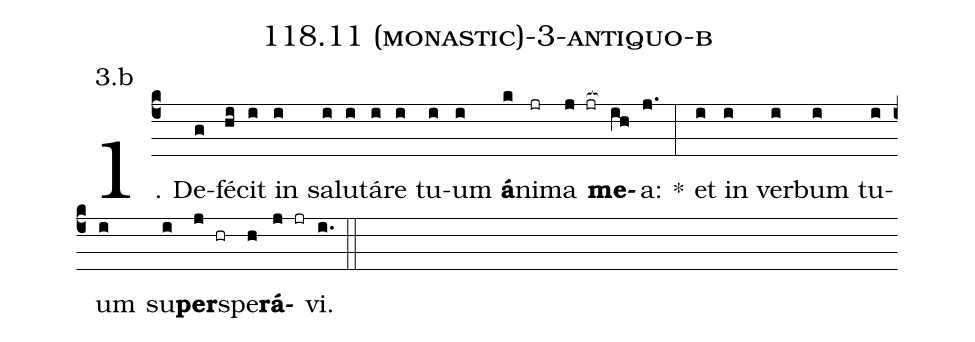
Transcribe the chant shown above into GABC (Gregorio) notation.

name: 118.11 (monastic)-3-antiquo-b;
annotation: 3.b;
%%
(c4)1. De(g)fé(hi)cit(i) in(i) sa(i)lu(i)tá(i)re(i) tu(i)um(i) <b>á</b>(k)ni(jr)ma(j jr[ocb:1{]) <b>me</b>(ih[ocb:0}])a:(j.) *(:) et(i) in(i) ver(i)bum(i) tu(i)um(i) su(i)<b>per</b>(j hr)spe(h)<b>rá</b>(j jr)vi.(i.) (::)
